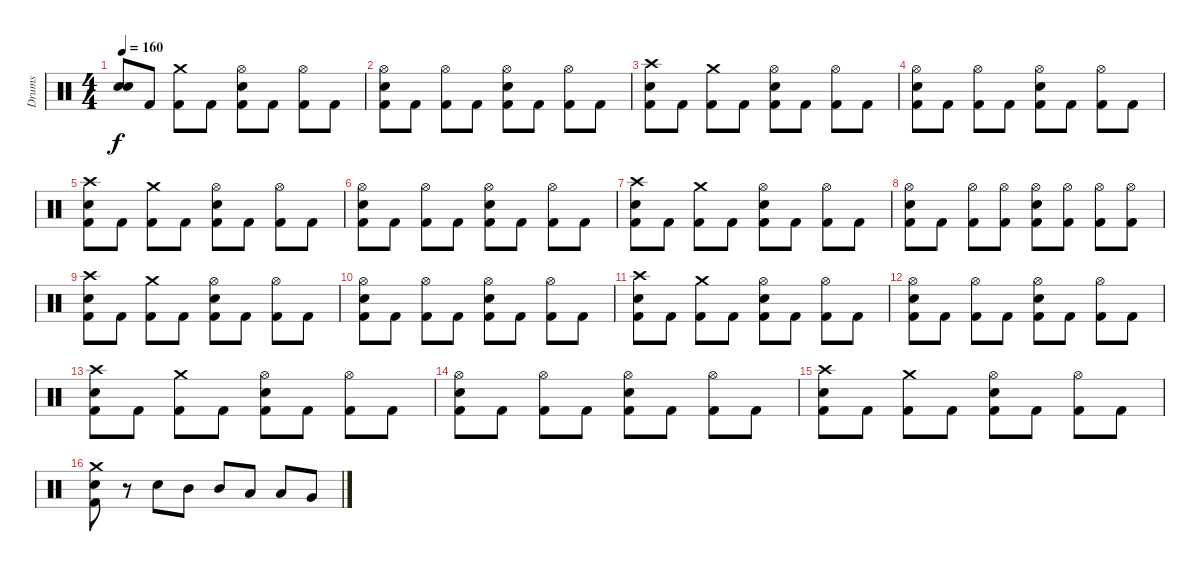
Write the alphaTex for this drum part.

\track ("Drums" "Drums") {instrument percussion}
\staff {score}
\articulation defaults
\ts (4 4)
\tempo 160
\clef neutral
\ks c
("Snare (hit) 2" "Electric Snare (hit)").8{dy f} "Kick (hit) 2".8 ("Crash medium (hit)" "Kick (hit) 2").8 "Kick (hit) 2".8 ("Hi-Hat (open)" "Snare (hit) 2" "Kick (hit) 2").8 "Kick (hit) 2".8 ("Hi-Hat (open)" "Kick (hit) 2").8 "Kick (hit) 2".8 |
("Hi-Hat (open)" "Snare (hit) 2" "Kick (hit) 2").8 "Kick (hit) 2".8 ("Hi-Hat (open)" "Kick (hit) 2").8 "Kick (hit) 2".8 ("Hi-Hat (open)" "Snare (hit) 2" "Kick (hit) 2").8 "Kick (hit) 2".8 ("Hi-Hat (open)" "Kick (hit) 2").8 "Kick (hit) 2".8 |
("Crash high (hit)" "Snare (hit) 2" "Kick (hit) 2").8 "Kick (hit) 2".8 ("Crash medium (hit)" "Kick (hit) 2").8 "Kick (hit) 2".8 ("Hi-Hat (open)" "Snare (hit) 2" "Kick (hit) 2").8 "Kick (hit) 2".8 ("Hi-Hat (open)" "Kick (hit) 2").8 "Kick (hit) 2".8 |
("Hi-Hat (open)" "Snare (hit) 2" "Kick (hit) 2").8 "Kick (hit) 2".8 ("Hi-Hat (open)" "Kick (hit) 2").8 "Kick (hit) 2".8 ("Hi-Hat (open)" "Snare (hit) 2" "Kick (hit) 2").8 "Kick (hit) 2".8 ("Hi-Hat (open)" "Kick (hit) 2").8 "Kick (hit) 2".8 |
("Crash high (hit)" "Snare (hit) 2" "Kick (hit) 2").8 "Kick (hit) 2".8 ("Crash medium (hit)" "Kick (hit) 2").8 "Kick (hit) 2".8 ("Hi-Hat (open)" "Snare (hit) 2" "Kick (hit) 2").8 "Kick (hit) 2".8 ("Hi-Hat (open)" "Kick (hit) 2").8 "Kick (hit) 2".8 |
("Hi-Hat (open)" "Snare (hit) 2" "Kick (hit) 2").8 "Kick (hit) 2".8 ("Hi-Hat (open)" "Kick (hit) 2").8 "Kick (hit) 2".8 ("Hi-Hat (open)" "Snare (hit) 2" "Kick (hit) 2").8 "Kick (hit) 2".8 ("Hi-Hat (open)" "Kick (hit) 2").8 "Kick (hit) 2".8 |
("Crash high (hit)" "Snare (hit) 2" "Kick (hit) 2").8 "Kick (hit) 2".8 ("Crash medium (hit)" "Kick (hit) 2").8 "Kick (hit) 2".8 ("Hi-Hat (open)" "Snare (hit) 2" "Kick (hit) 2").8 "Kick (hit) 2".8 ("Hi-Hat (open)" "Kick (hit) 2").8 "Kick (hit) 2".8 |
("Hi-Hat (open)" "Snare (hit) 2" "Kick (hit) 2").8 "Kick (hit) 2".8 ("Hi-Hat (open)" "Kick (hit) 2").8 ("Hi-Hat (open)" "Kick (hit) 2").8 ("Hi-Hat (open)" "Snare (hit) 2" "Kick (hit) 2").8 ("Hi-Hat (open)" "Kick (hit) 2").8 ("Hi-Hat (open)" "Kick (hit) 2").8 ("Hi-Hat (open)" "Kick (hit) 2").8 |
("Crash high (hit)" "Snare (hit) 2" "Kick (hit) 2").8 "Kick (hit) 2".8 ("Crash medium (hit)" "Kick (hit) 2").8 "Kick (hit) 2".8 ("Hi-Hat (open)" "Snare (hit) 2" "Kick (hit) 2").8 "Kick (hit) 2".8 ("Hi-Hat (open)" "Kick (hit) 2").8 "Kick (hit) 2".8 |
("Hi-Hat (open)" "Snare (hit) 2" "Kick (hit) 2").8 "Kick (hit) 2".8 ("Hi-Hat (open)" "Kick (hit) 2").8 "Kick (hit) 2".8 ("Hi-Hat (open)" "Snare (hit) 2" "Kick (hit) 2").8 "Kick (hit) 2".8 ("Hi-Hat (open)" "Kick (hit) 2").8 "Kick (hit) 2".8 |
("Crash high (hit)" "Snare (hit) 2" "Kick (hit) 2").8 "Kick (hit) 2".8 ("Crash medium (hit)" "Kick (hit) 2").8 "Kick (hit) 2".8 ("Hi-Hat (open)" "Snare (hit) 2" "Kick (hit) 2").8 "Kick (hit) 2".8 ("Hi-Hat (open)" "Kick (hit) 2").8 "Kick (hit) 2".8 |
("Hi-Hat (open)" "Snare (hit) 2" "Kick (hit) 2").8 "Kick (hit) 2".8 ("Hi-Hat (open)" "Kick (hit) 2").8 "Kick (hit) 2".8 ("Hi-Hat (open)" "Snare (hit) 2" "Kick (hit) 2").8 "Kick (hit) 2".8 ("Hi-Hat (open)" "Kick (hit) 2").8 "Kick (hit) 2".8 |
("Crash high (hit)" "Snare (hit) 2" "Kick (hit) 2").8 "Kick (hit) 2".8 ("Crash medium (hit)" "Kick (hit) 2").8 "Kick (hit) 2".8 ("Hi-Hat (open)" "Snare (hit) 2" "Kick (hit) 2").8 "Kick (hit) 2".8 ("Hi-Hat (open)" "Kick (hit) 2").8 "Kick (hit) 2".8 |
("Hi-Hat (open)" "Snare (hit) 2" "Kick (hit) 2").8 "Kick (hit) 2".8 ("Hi-Hat (open)" "Kick (hit) 2").8 "Kick (hit) 2".8 ("Hi-Hat (open)" "Snare (hit) 2" "Kick (hit) 2").8 "Kick (hit) 2".8 ("Hi-Hat (open)" "Kick (hit) 2").8 "Kick (hit) 2".8 |
("Crash high (hit)" "Snare (hit) 2" "Kick (hit) 2").8 "Kick (hit) 2".8 ("Crash medium (hit)" "Kick (hit) 2").8 "Kick (hit) 2".8 ("Hi-Hat (open)" "Snare (hit) 2" "Kick (hit) 2").8 "Kick (hit) 2".8 ("Hi-Hat (open)" "Kick (hit) 2").8 "Kick (hit) 2".8 |
("Crash medium (hit)" "Snare (hit) 2" "Kick (hit) 2").8 r.8 "Snare (hit) 2".8 "Mid Tom (hit)".8 "Mid Tom (hit)".8 "Low Tom (hit)".8 "Low Tom (hit)".8 "Very Low Tom (hit)".8
